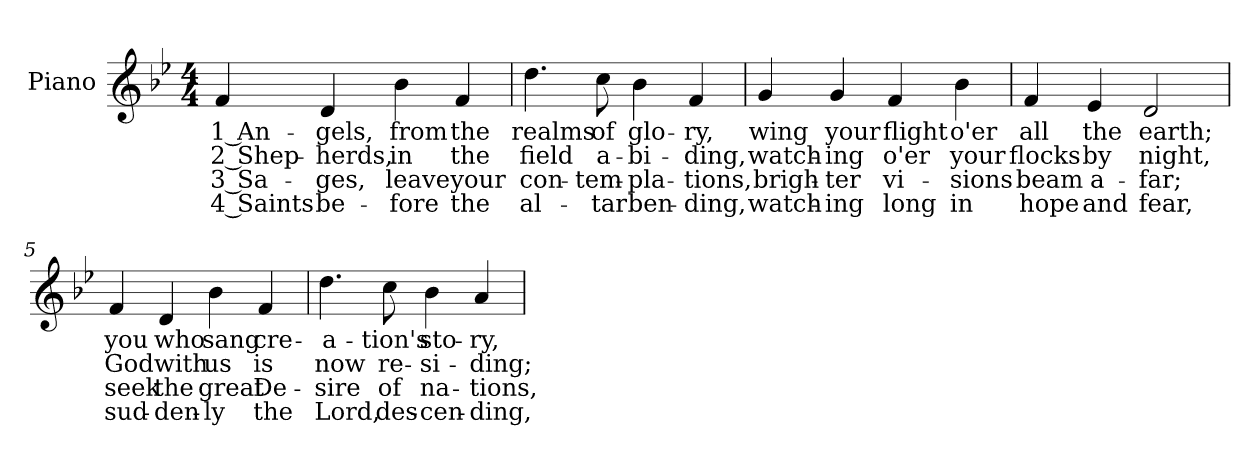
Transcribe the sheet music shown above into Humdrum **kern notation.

**kern	**text	**text	**text	**text
*part1	*part1	*part1	*part1	*part1
*staff1	*staff1	*staff1	*staff1	*staff1
*I"Piano	*	*	*	*
*I'Pno.	*	*	*	*
!!LO:PB:g=z
*clefG2	*	*	*	*
*k[b-e-]	*	*	*	*
*B-:	*	*	*	*
*M4/4	*	*	*	*
=1	=1	=1	=1	=1
!	!LO:LY:b:color=#000000	!LO:LY:b:color=#000000	!LO:LY:b:color=#000000	!LO:LY:b:color=#000000
4fi/	1 An-	2 Shep-	3 Sa-	-4 Saints
!	!LO:LY:b:color=#000000	!LO:LY:b:color=#000000	!LO:LY:b:color=#000000	!LO:LY:b:color=#000000
4di/	-gels,	-herds,	ges,	be-
!	!LO:LY:b:color=#000000	!LO:LY:b:color=#000000	!LO:LY:b:color=#000000	!LO:LY:b:color=#000000
4b-i\	from	in	-leave	fore
!	!LO:LY:b:color=#000000	!LO:LY:b:color=#000000	!LO:LY:b:color=#000000	!LO:LY:b:color=#000000
4fi/	the	the	your	the
=2	=2	=2	=2	=2
!	!LO:LY:b:color=#000000	!LO:LY:b:color=#000000	!LO:LY:b:color=#000000	!LO:LY:b:color=#000000
4.ddi\	realms	field	con-	-al-
!	!LO:LY:b:color=#000000	!LO:LY:b:color=#000000	!LO:LY:b:color=#000000	!LO:LY:b:color=#000000
8cci\	of	a-	-tem-	-tar
!	!LO:LY:b:color=#000000	!LO:LY:b:color=#000000	!LO:LY:b:color=#000000	!LO:LY:b:color=#000000
4b-i\	glo-	-bi-	pla-	-ben-
!	!LO:LY:b:color=#000000	!LO:LY:b:color=#000000	!LO:LY:b:color=#000000	!LO:LY:b:color=#000000
4fi/	-ry,	-ding,	-tions,	ding,
=3	=3	=3	=3	=3
!	!LO:LY:b:color=#000000	!LO:LY:b:color=#000000	!LO:LY:b:color=#000000	!LO:LY:b:color=#000000
4gi/	wing	watch-	brigh-	-watch-
!	!LO:LY:b:color=#000000	!LO:LY:b:color=#000000	!LO:LY:b:color=#000000	!LO:LY:b:color=#000000
4gi/	your	-ing	-ter	ing
!	!LO:LY:b:color=#000000	!LO:LY:b:color=#000000	!LO:LY:b:color=#000000	!LO:LY:b:color=#000000
4fi/	flight	o'er	vi-	-long
!	!LO:LY:b:color=#000000	!LO:LY:b:color=#000000	!LO:LY:b:color=#000000	!LO:LY:b:color=#000000
4b-i\	o'er	your	sions	in
!!LO:LB:g=z
=4	=4	=4	=4	=4
!	!LO:LY:b:color=#000000	!LO:LY:b:color=#000000	!LO:LY:b:color=#000000	!LO:LY:b:color=#000000
4fi/	all	flocks	beam	hope
!	!LO:LY:b:color=#000000	!LO:LY:b:color=#000000	!LO:LY:b:color=#000000	!LO:LY:b:color=#000000
4e-i/	the	by	a-	-and
!	!LO:LY:b:color=#000000	!LO:LY:b:color=#000000	!LO:LY:b:color=#000000	!LO:LY:b:color=#000000
2di/	earth;	night,	far;	fear,
=5	=5	=5	=5	=5
!	!LO:LY:b:color=#000000	!LO:LY:b:color=#000000	!LO:LY:b:color=#000000	!LO:LY:b:color=#000000
4fi/	you	God	seek	sud-
!	!LO:LY:b:color=#000000	!LO:LY:b:color=#000000	!LO:LY:b:color=#000000	!LO:LY:b:color=#000000
4di/	who	with	-the	den-
!	!LO:LY:b:color=#000000	!LO:LY:b:color=#000000	!LO:LY:b:color=#000000	!LO:LY:b:color=#000000
4b-i\	sang	us	-great	ly
!	!LO:LY:b:color=#000000	!LO:LY:b:color=#000000	!LO:LY:b:color=#000000	!LO:LY:b:color=#000000
4fi/	cre-	is	De-	-the
=6	=6	=6	=6	=6
!	!LO:LY:b:color=#000000	!LO:LY:b:color=#000000	!LO:LY:b:color=#000000	!LO:LY:b:color=#000000
4.ddi\	-a-	now	sire	Lord,
!	!LO:LY:b:color=#000000	!LO:LY:b:color=#000000	!LO:LY:b:color=#000000	!LO:LY:b:color=#000000
8cci\	-tion's	re-	of	des-
!	!LO:LY:b:color=#000000	!LO:LY:b:color=#000000	!LO:LY:b:color=#000000	!LO:LY:b:color=#000000
4b-i\	sto-	-si-	-na-	-cen-
!	!LO:LY:b:color=#000000	!LO:LY:b:color=#000000	!LO:LY:b:color=#000000	!LO:LY:b:color=#000000
4ai/	-ry,	-ding;	-tions,	ding,
=	=	=	=	=
*-	*-	*-	*-	*-
